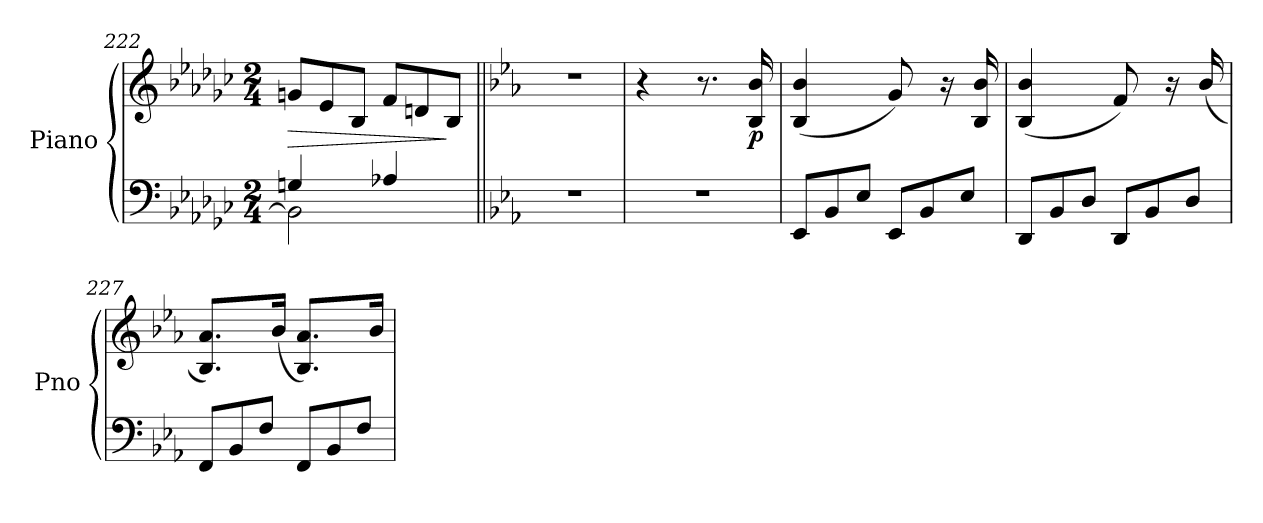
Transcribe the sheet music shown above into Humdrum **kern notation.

**kern	**kern	**dynam
*part1	*part1	*part1
*staff2	*staff1	*staff1/2
*I"Piano	*	*
*I'Pno	*	*
*clefF4	*clefG2	*
*k[b-e-a-d-g-c-]	*k[b-e-a-d-g-c-]	*
*G-:	*G-:	*
*M2/4	*M2/4	*
=222	=222	=222
*^	*	*
*	*	*Xtuplet	*
!	!	!	!LO:HP:b
2BB-\]	4Gn/	12gn/L	>
.	.	12e-/	.
.	.	12B-/J	.
.	4A-X/	12f/L	.
.	.	12dn/	.
.	.	12B-/J	]
*v	*v	*	*
=223||	=223||	=223||
*k[b-e-a-]	*k[b-e-a-]	*
*E-:	*E-:	*
2r	2r	.
=224	=224	=224
2r	4r	.
.	8.r	.
!	!	!LO:DY:b
.	16B-/ 16b-/	p
=225	=225	=225
*Xtuplet	*	*
12EE-/L	(4B-/ 4b-/	.
12BB-/	.	.
12E-/J	.	.
12EE-/L	8g/)	.
12BB-/	.	.
.	16r	.
12E-/J	.	.
.	16B-/ 16b-/	.
!!LO:PB:g=z
=226	=226	=226
12DD/L	(4B-/ 4b-/	.
12BB-/	.	.
12D/J	.	.
12DD/L	8f/)	.
12BB-/	.	.
.	16r	.
12D/J	.	.
.	(16b-/	.
!!LO:PB:g=z
=227	=227	=227
12FF/L	8.B-/ 8.a-/L)	.
12BB-/	.	.
12F/J	.	.
.	(16b-/Jk	.
12FF/L	8.B-/ 8.a-/L)	.
12BB-/	.	.
12F/J	.	.
.	16b-/Jk	.
=	=	=
*-	*-	*-
